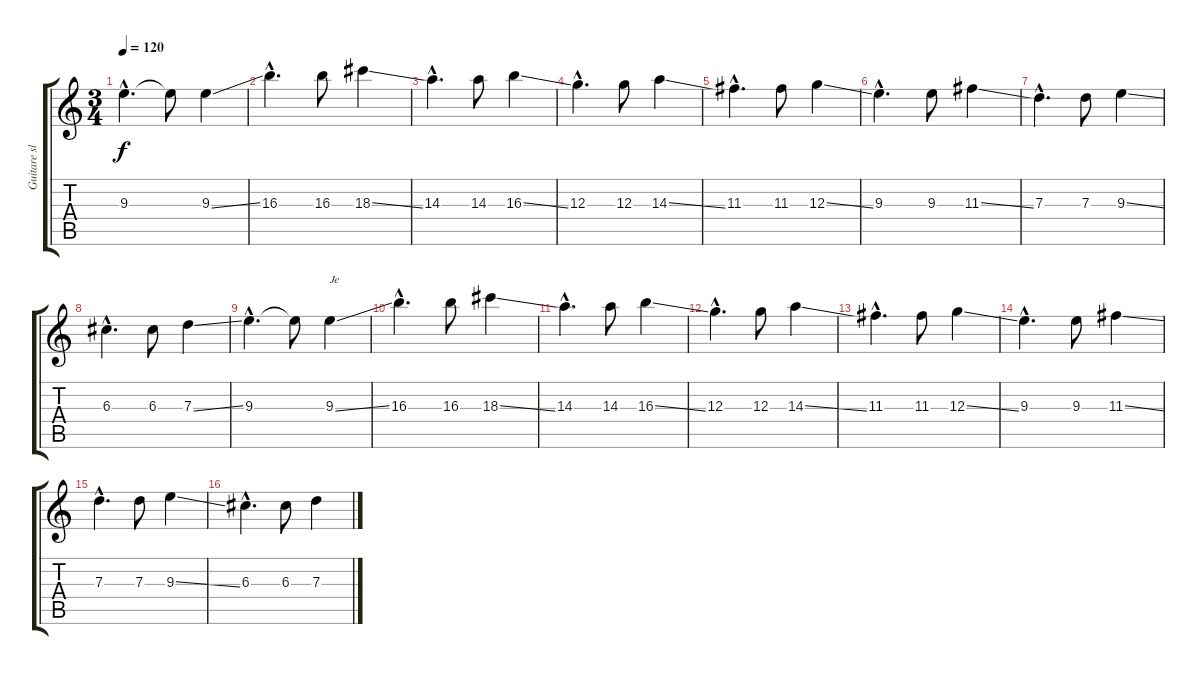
\track ("Guitare slide" "Guitare sl") {instrument acousticguitarsteel}
\staff {score tabs}
\tuning (E4 B3 G3 D3 A2 E2) {hide}
\ts (3 4)
\tempo 120
\clef g2
\ks c
9.3{hac}.4{d dy f} 9.3{t}.8 9.3{ss}.4 |
16.3{hac}.4{d} 16.3.8 18.3{ss}.4 |
14.3{hac}.4{d} 14.3.8 16.3{ss}.4 |
12.3{hac}.4{d} 12.3.8 14.3{ss}.4 |
11.3{hac}.4{d} 11.3.8 12.3{ss}.4 |
9.3{hac}.4{d} 9.3.8 11.3{ss}.4 |
7.3{hac}.4{d} 7.3.8 9.3{ss}.4 |
6.3{hac}.4{d} 6.3.8 7.3{ss}.4 |
9.3{hac}.4{d} 9.3{t}.8 9.3{ss}.4{txt "Je"} |
16.3{hac}.4{d} 16.3.8 18.3{ss}.4 |
14.3{hac}.4{d} 14.3.8 16.3{ss}.4 |
12.3{hac}.4{d} 12.3.8 14.3{ss}.4 |
11.3{hac}.4{d} 11.3.8 12.3{ss}.4 |
9.3{hac}.4{d} 9.3.8 11.3{ss}.4 |
7.3{hac}.4{d} 7.3.8 9.3{ss}.4 |
6.3{hac}.4{d} 6.3.8 7.3{ss}.4
